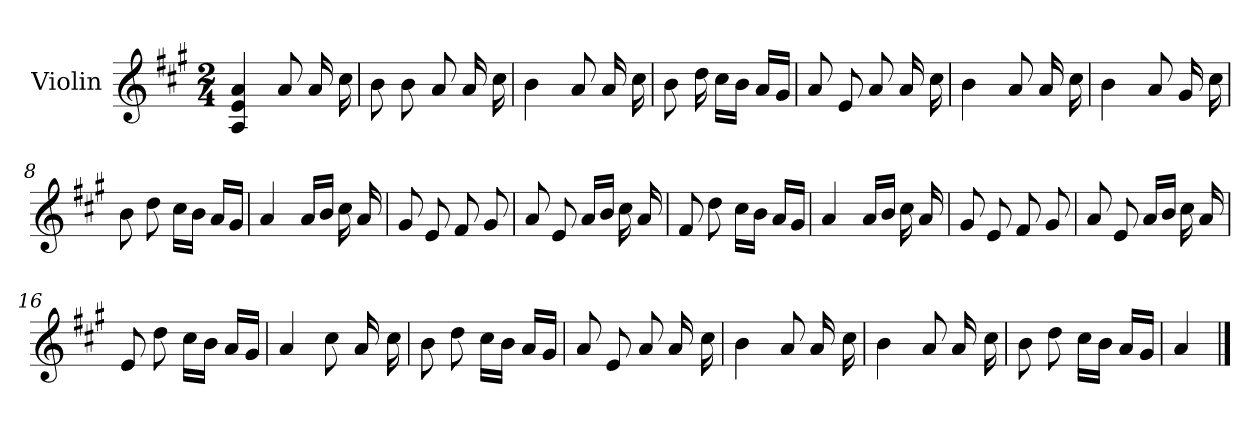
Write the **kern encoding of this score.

**kern
*part1
*staff1
*I"Violin
*I'Vln.
*clefG2
*k[f#c#g#]
*M2/4
=1
4A/ 4e/ 4a/
8a/
16a/
16cc#\
=2
8b\
8b\
8a/
16a/
16cc#\
=3
4b\
8a/
16a/
16cc#\
=4
8b\
16dd\
16cc#\LL
16b\JJ
16a/LL
16g#/JJ
=5
8a/
8e/
8a/
16a/
16cc#\
=6
4b\
8a/
16a/
16cc#\
!!LO:LB:g=z
=7
4b\
8a/
16g#/
16cc#\
=8
8b\
8dd\
16cc#\LL
16b\JJ
16a/LL
16g#/JJ
=9
4a/
16a/LL
16b/JJ
16cc#\
16a/
=10
8g#/
8e/
8f#/
8g#/
=11
8a/
8e/
16a/LL
16b/JJ
16cc#\
16a/
=12
8f#/
8dd\
16cc#\LL
16b\JJ
16a/LL
16g#/JJ
!!LO:LB:g=z
=13
4a/
16a/LL
16b/JJ
16cc#\
16a/
=14
8g#/
8e/
8f#/
8g#/
=15
8a/
8e/
16a/LL
16b/JJ
16cc#\
16a/
=16
8e/
8dd\
16cc#\LL
16b\JJ
16a/LL
16g#/JJ
=17
4a/
8cc#\
16a/
16cc#\
=18
8b\
8dd\
16cc#\LL
16b\JJ
16a/LL
16g#/JJ
!!LO:LB:g=z
=19
8a/
8e/
8a/
16a/
16cc#\
=20
4b\
8a/
16a/
16cc#\
=21
4b\
8a/
16a/
16cc#\
=22
8b\
8dd\
16cc#\LL
16b\JJ
16a/LL
16g#/JJ
=23
4a/
==
*-
